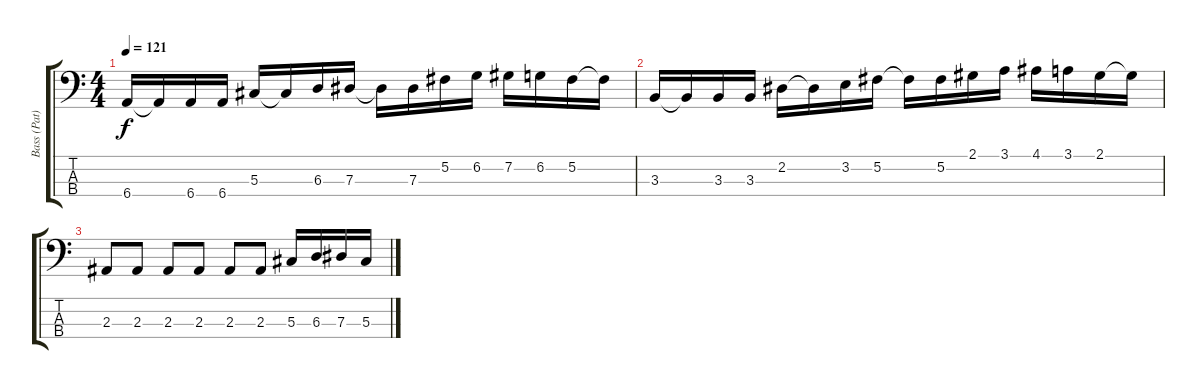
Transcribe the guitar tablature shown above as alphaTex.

\track ("Bass (Pat)" "Bass (Pat)") {instrument electricbasspick}
\staff {score tabs}
\tuning (Gb2 Db2 Ab1 Eb1) {hide}
\ts (4 4)
\tempo 121
\clef f4
\ks c
6.4.16{dy f} 6.4{t}.16 6.4.16 6.4.16 5.3.16 5.3{t}.16 6.3.16 7.3.16 7.3{t}.16 7.3.16 5.2.16 6.2.16 7.2.16 6.2.16 5.2.16 5.2{t}.16 |
3.3.16{instrument slapbass1} 3.3{t}.16 3.3.16 3.3.16 2.2.16 2.2{t}.16 3.2.16 5.2.16 5.2{t}.16 5.2.16 2.1.16 3.1.16 4.1.16 3.1.16 2.1.16 2.1{t}.16 |
2.3.8{instrument electricbasspick} 2.3.8 2.3.8 2.3.8 2.3.8 2.3.8 5.3.16 6.3.16 7.3.16 5.3.16
